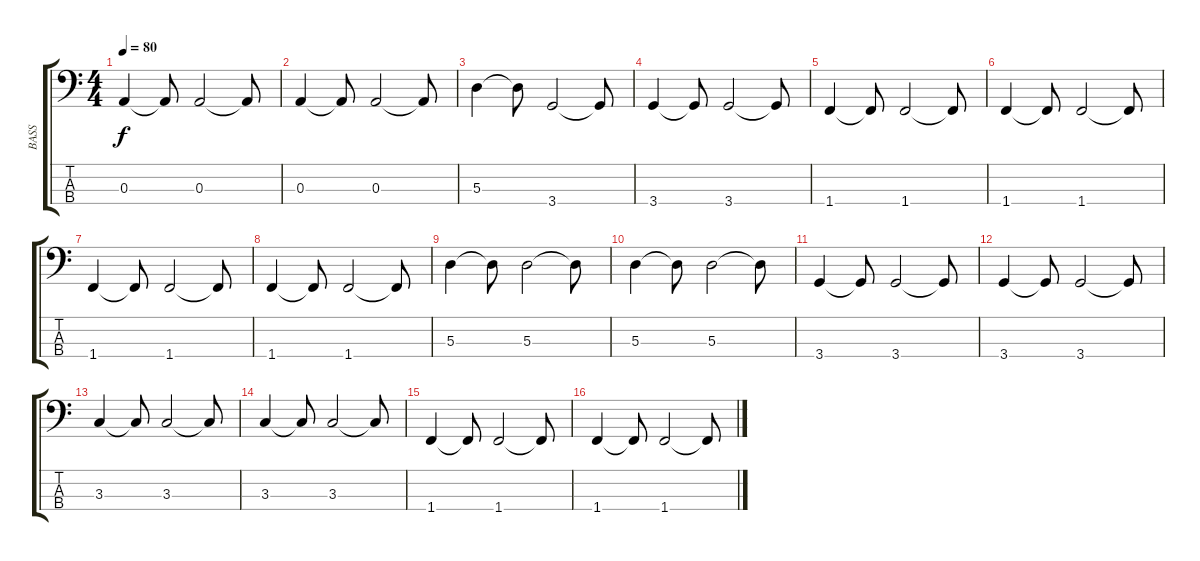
\track ("BASS" "BASS") {instrument electricbassfinger}
\staff {score tabs}
\tuning (G2 D2 A1 E1) {hide}
\ts (4 4)
\tempo 80
\clef f4
\ks c
0.3.4{dy f} 0.3{t}.8 0.3.2 0.3{t}.8 |
0.3.4 0.3{t}.8 0.3.2 0.3{t}.8 |
5.3.4 5.3{t}.8 3.4.2 3.4{t}.8 |
3.4.4 3.4{t}.8 3.4.2 3.4{t}.8 |
1.4.4 1.4{t}.8 1.4.2 1.4{t}.8 |
1.4.4 1.4{t}.8 1.4.2 1.4{t}.8 |
1.4.4 1.4{t}.8 1.4.2 1.4{t}.8 |
1.4.4 1.4{t}.8 1.4.2 1.4{t}.8 |
5.3.4 5.3{t}.8 5.3.2 5.3{t}.8 |
5.3.4 5.3{t}.8 5.3.2 5.3{t}.8 |
3.4.4 3.4{t}.8 3.4.2 3.4{t}.8 |
3.4.4 3.4{t}.8 3.4.2 3.4{t}.8 |
3.3.4 3.3{t}.8 3.3.2 3.3{t}.8 |
3.3.4 3.3{t}.8 3.3.2 3.3{t}.8 |
1.4.4 1.4{t}.8 1.4.2 1.4{t}.8 |
1.4.4 1.4{t}.8 1.4.2 1.4{t}.8
